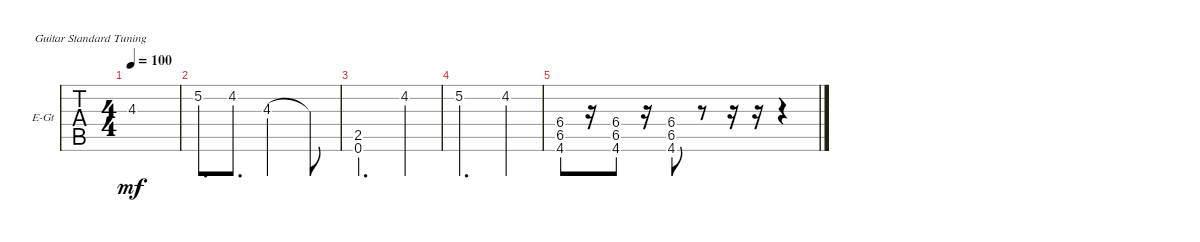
\bracketExtendMode groupsimilarinstruments
\firstSystemTrackNameOrientation horizontal
\otherSystemsTrackNameOrientation horizontal
\track ("Electric Guitar" "E-Gt") {instrument distortionguitar}
\staff {tabs}
\tuning (E4 B3 G3 D3 A2 E2)
\ts (4 4)
\tempo 100
\clef g2
\scale
0.333333
\ks c
4.3.1{dy mf} |
\scale
0.333333 5.2.8{d} 4.2.8{d} 4.3.2 4.3{t}.8 |
(2.5 0.6).2{d} 4.2.4 |
5.2.2{d} 4.2.4 |
(4.6 6.5 6.4).8 r.16 (4.6 6.4 6.5).8 r.16 (4.6 6.5 6.4).8 r.8 r.16 r.16 r.4
